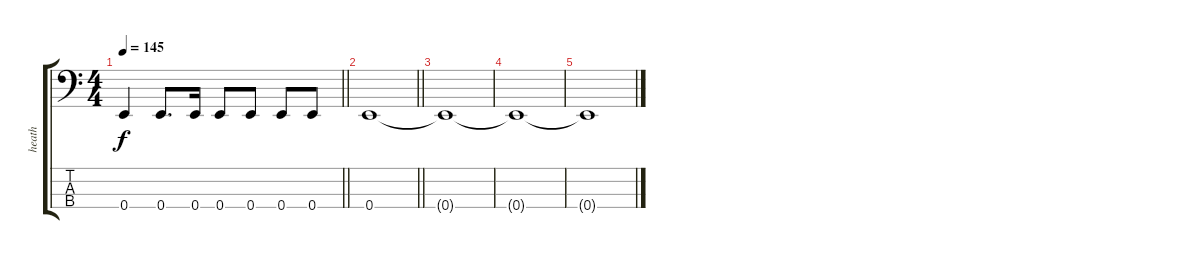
\track ("heath" "heath") {instrument electricbasspick}
\staff {score tabs}
\tuning (G2 D2 A1 E1) {hide}
\ts (4 4)
\tempo 145
\clef f4
\barLineRight lightlight
\ks c
0.4.4{dy f} 0.4.8{d} 0.4.16 0.4.8 0.4.8 0.4.8 0.4.8 |
\barLineRight lightlight
0.4.1 |
0.4{t}.1 |
0.4{t}.1 |
0.4{t}.1
